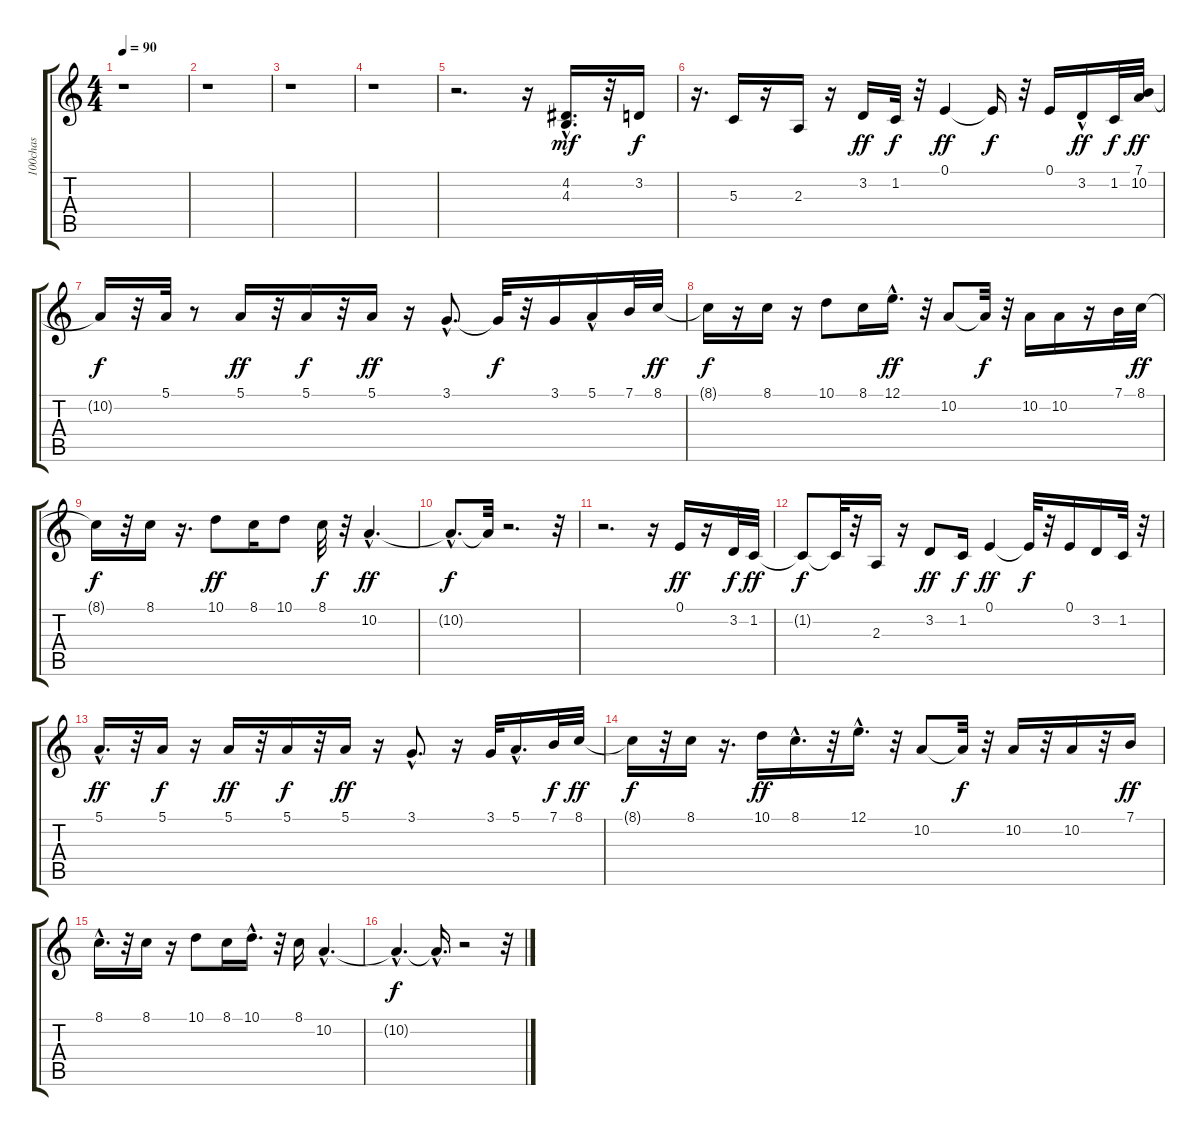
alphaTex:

\track ("100chas" "100chas") {instrument harmonica}
\staff {score tabs}
\tuning (E4 B3 G3 D3 A2 E2) {hide}
\ts (4 4)
\tempo 90
\clef g2
\ks c
r.1{dy mf instrument harmonica} |
r.1 |
r.1 |
r.1 |
r.2{d} r.16 (4.2 4.3{hac}).16{d} r.32 3.2.16{dy f} |
r.16{d} 5.3.16 r.16 2.3.16 r.16 3.2.16{dy ff} 1.2.32{dy f} r.32 0.1.4{dy ff} 0.1{t}.16{dy f} r.32 0.1.16 3.2{hac}.16{dy ff} 1.2.32{dy f} (7.1 10.2).32{dy ff} |
10.2{t}.16{dy f} r.32 5.1.32 r.8 5.1.16{dy ff} r.32 5.1.16{dy f} r.32 5.1.16{dy ff} r.16 3.1{hac}.8{d} 3.1{t}.32{dy f} r.32 3.1.16 5.1{hac}.16 7.1.32 8.1.32{dy ff} |
8.1{t}.16{dy f} r.16 8.1.16 r.16 10.1.8 8.1.16 12.1{hac}.16{d dy ff} r.32 10.2.8 10.2{t}.32{dy f} r.32 10.2.16 10.2.16 r.16 7.1.32 8.1.32{dy ff} |
8.1{t}.16{dy f} r.32 8.1.16 r.16{d} 10.1.8{dy ff} 8.1.16 10.1.8 8.1.32{dy f} r.32 10.2{hac}.4{d dy ff} |
10.2{hac t}.8{d dy f} 10.2{t}.32 r.2{d} r.32 |
r.2{d} r.16 0.1.16{dy ff} r.16 3.2.32{dy f} 1.2.32{dy ff} |
1.2{t}.8{dy f} 1.2{t}.32 r.32 2.3.16 r.16 3.2.8{dy ff} 1.2.16{dy f} 0.1.4{dy ff} 0.1{t}.32{dy f} r.32 0.1.16 3.2.16 1.2.32 r.32 |
5.1{hac}.16{d dy ff} r.32 5.1.16{dy f} r.16 5.1.16{dy ff} r.32 5.1.16{dy f} r.32 5.1.16{dy ff} r.16 3.1{hac}.8{d} r.16 3.1.32 5.1{hac}.16{d} 7.1.32{dy f} 8.1.32{dy ff} |
8.1{t}.16{dy f} r.32 8.1.16 r.16{d} 10.1.16{dy ff} 8.1{hac}.16{d} r.32 12.1{hac}.16{d} r.32 10.2.8 10.2{t}.32{dy f} r.32 10.2.16 r.32 10.2.16 r.32 7.1.16{dy ff} |
8.1{hac}.16{d} r.32 8.1.16 r.16 10.1.8 8.1.16 10.1{hac}.16{d} r.32 8.1.16 10.2{hac}.4{d} |
10.2{hac t}.4{d dy f} 10.2{hac t}.16{d} r.2 r.32
